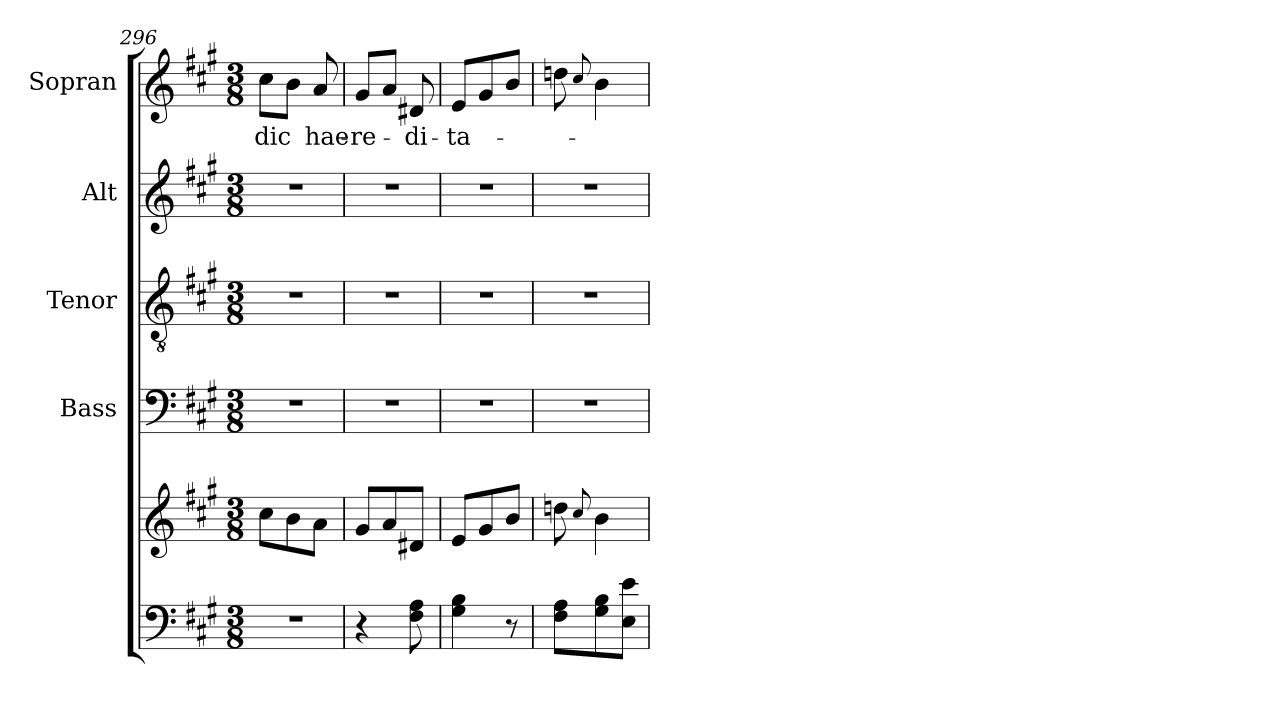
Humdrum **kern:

**kern	**kern	**kern	**kern	**kern	**kern	**text
*part5	*part5	*part4	*part3	*part2	*part1	*part1
*staff6	*staff5	*staff4	*staff3	*staff2	*staff1	*staff1
*	*	*I"Bass	*I"Tenor	*I"Alt	*I"Sopran	*
*	*	*I'B.	*I'T.	*I'A.	*I'S.	*
*clefF4	*clefG2	*clefF4	*clefGv2	*clefG2	*clefG2	*
*k[f#c#g#]	*k[f#c#g#]	*k[f#c#g#]	*k[f#c#g#]	*k[f#c#g#]	*k[f#c#g#]	*
*A:	*A:	*A:	*A:	*A:	*A:	*
*M3/8	*M3/8	*M3/8	*M3/8	*M3/8	*M3/8	*
=296	=296	=296	=296	=296	=296	=296
!	!	!	!	!	!	!LO:LY:b
4.r	8cc#\L	4.r	4.r	4.r	8cc#\L	-dic
.	8b\	.	.	.	8b\J	.
!	!	!	!	!	!	!LO:LY:b
.	8a\J	.	.	.	8a/	hae-
!!LO:PB:g=z
=297	=297	=297	=297	=297	=297	=297
!	!	!	!	!	!	!LO:LY:b
4r	8g#/L	4.r	4.r	4.r	8g#/L	-re-
.	8a/	.	.	.	8a/J	.
!	!	!	!	!	!	!LO:LY:b
8F#\ 8A\	8d#X/J	.	.	.	8d#X/	-di-
=298	=298	=298	=298	=298	=298	=298
!	!	!	!	!	!	!LO:LY:b
4G#\ 4B\	8e/L	4.r	4.r	4.r	8e/L	-ta-
.	8g#/	.	.	.	8g#/	.
8r	8b/J	.	.	.	8b/J	.
=299	=299	=299	=299	=299	=299	=299
8F#\ 8A\L	8ddn\	4.r	4.r	4.r	8ddn\	.
.	8qqcc#/	.	.	.	8qqcc#/	.
8G#\ 8B\	4b\	.	.	.	4b\	.
8E\ 8e\J	.	.	.	.	.	.
=	=	=	=	=	=	=
*-	*-	*-	*-	*-	*-	*-
